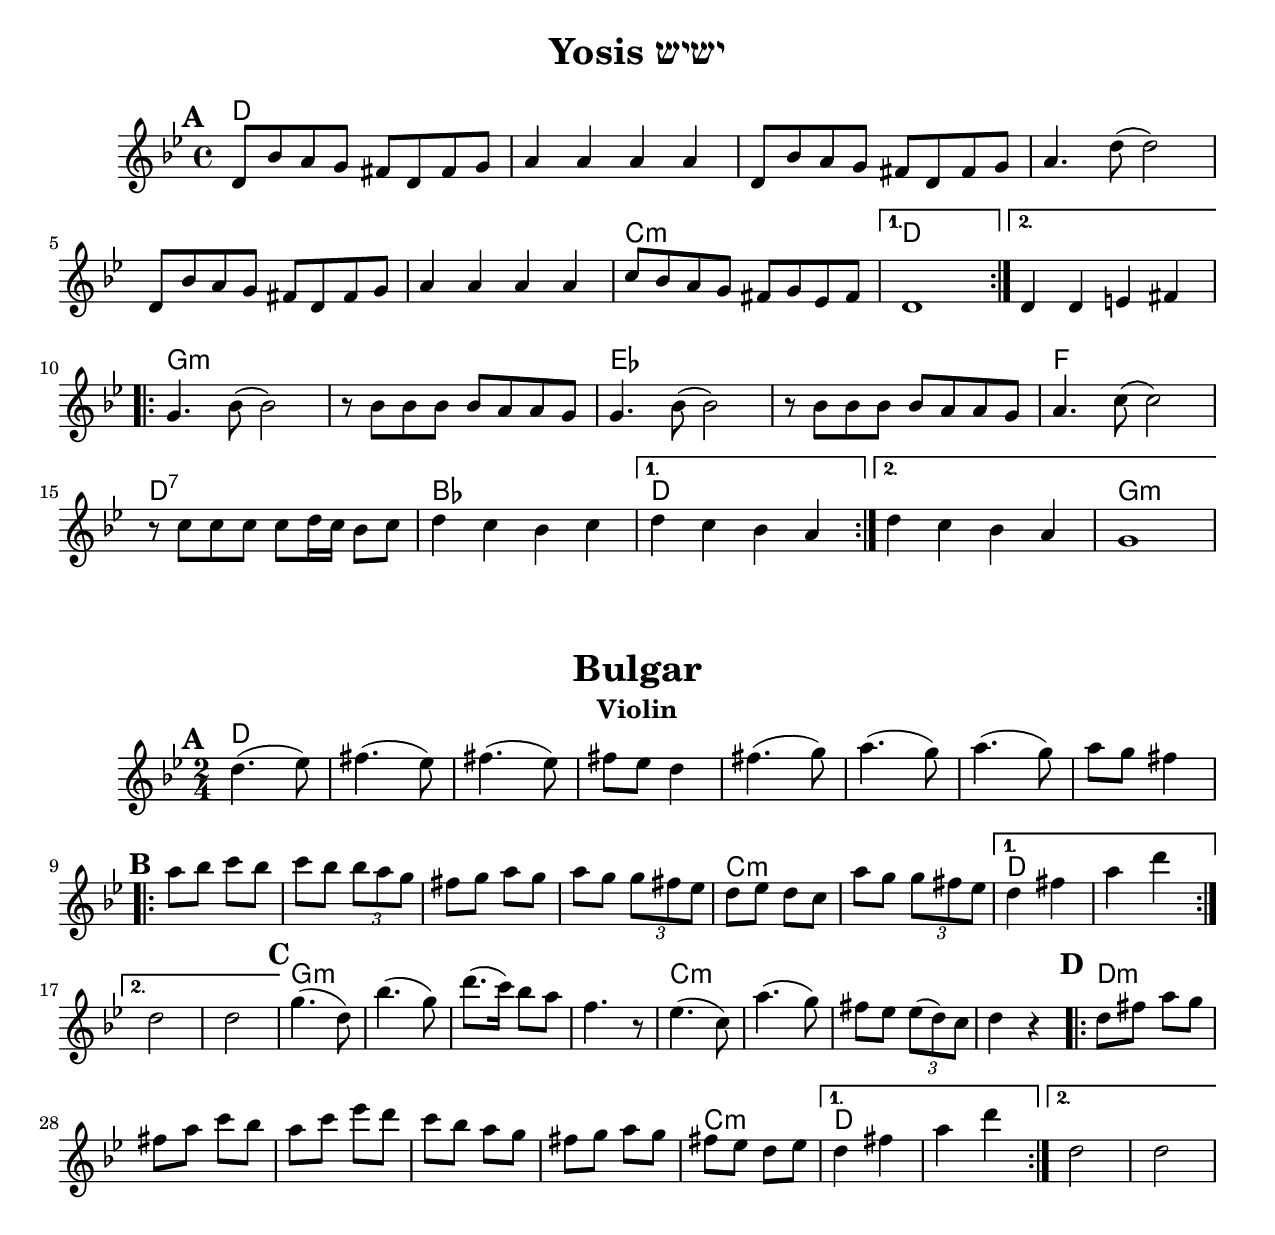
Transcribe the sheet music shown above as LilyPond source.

\version "2.18.0"
\language "english"
\version "2.18.0"
\include "english.ly"
\paper{
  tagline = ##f
  print-all-headers = ##t
  #(set-paper-size "letter")
}
date = #(strftime "%d-%m-%Y" (localtime (current-time)))

%\markup{ \italic{ " Updated " \date  }  }

%\markup{ Got something to say? }

global = {
  \clef treble
  \key g \minor
  \time 4/4
  \set Score.markFormatter = #format-mark-box-alphabet
}

%#################################### Melody ########################
melody = \relative c'' {
  \global
  %\partial 16*3 a16 d f   %lead in notes

  \repeat volta 2{
    \mark \default
    d,8 bf' a g fs d fs g
    a4 a a a
    d,8 bf' a g fs d fs g
    a4. d8(d2)|

    d,8 bf' a g fs d fs g
    a4 a a a
    c8 bf a g fs g ef fs

  }
  \alternative { { d1}{ d4 d e fs} }
  \break

  \repeat volta 2{
    g4. bf8(bf2)
    r8 bf bf bf bf a a g|
    g4. bf8(bf2)
    r8 bf bf bf bf a a g|

    a4. c8(c2)
    r8 c c c c d16 c bf8 c|
    d4 c bf c
  }
  \alternative {
    {

      d4 c bf a
    }
    {
      d4 c bf a
      g1
    }
  }

}
%################################# Lyrics #####################
%\addlyrics{  }
%################################# Chords #######################
harmonies = \chordmode {
  d1*6
  c1:m
  d1*2
  %add progression for 2nd ending
  g1*2:m
  ef1*2
  f1
  d1:7
  bf1
  d1
  d1
  g1:m


}

\score {
  <<
    \new ChordNames {
      \set chordChanges = ##t
      \harmonies
    }
    \new Staff
    \melody
  >>
  \header{
    title= "Yosis ישיש"
    subtitle=""
    composer= ""
    instrument =""
    arranger= ""
  }
  \layout{indent = 1.0\cm}
  \midi {
    \tempo 4 = 120

    % \midi { }
  }
}
%{
  % more verses:
  \markup{}
  \markup {
  \fill-line {
  \hspace #0.1 % distance from left margin
  \column {
  \line { "1."
  \column {
  ""
  }
  }
  \hspace #0.2 % vertical distance between verses
  \line { "2."
  \column {
  ""
  }
  }
  }
  \hspace #0.1  % horiz. distance between columns
  \column {
  \line { "3."
  \column {
  ""
  }
  }
  \hspace #0.2 % distance between verses
  \line { "4."
  \column {
  ""
  }
  }
  }
  \hspace #0.1 % distance to right margin
  }
  }

%}

\version "2.18.0"
\include "english.ly"
\paper{
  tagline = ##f
  print-all-headers = ##t
  #(set-paper-size "letter")
}
date = #(strftime "%d-%m-%Y" (localtime (current-time)))

%\markup{ \italic{ " Updated " \date  }  }

%\markup{ Got something to say? }

global = {
  \clef treble
  \key g \minor
  \time 2/4
  \set Score.markFormatter = #format-mark-box-alphabet
}

%#################################### Melody ########################
melody = \relative c'' {
  \global
  %\partial 16*3 a16 d f   %lead in notes


  \mark \default
  d4. (ef8)
  fs4. (ef8)
  fs4. (ef8)
  fs8ef d4

  fs4.(g8)
  a4.(g8)
  a4.(g8)
  a8 g fs4|
  \break

  \repeat volta 2{
    \mark \default
    a8 bf c bf
    c8 bf \tuplet 3/2{bf a g}
    fs8 g a g
    a8 g \tuplet 3/2{g fs ef}

    d8 ef d c
    a'8 g \tuplet 3/2{g fs ef}
  }
  \alternative {
    {
      d4 fs
      a4 d
    }
    {
      d,2
      d2
    }
  }
  \mark \default
  g4.(d8)
  bf'4. (g8)
  d'8.(c16) bf8 a|
  f4. r8

  ef4.(c8)
  a'4.(g8)
  fs8 ef \tuplet 3/2 {ef(d) c}
  d4 r
  \repeat volta 2{
    \mark \default
    d8 fs a g
    fs8 a c bf
    a8 c ef d
    c8 bf a g
    fs8 g a g
    fs8 ef d ef
  }
  \alternative {
    {
      d4 fs
      a4 d
    }
    {
      d,2
      d2
    }
  }
}
%################################# Lyrics #####################
%\addlyrics{  }
%################################# Chords #######################
harmonies = \chordmode {
  d2*12
  c2*2:m
  d2*4
  g2*4:m
  c2*4:m
  d2*5:m
  c2:m
  d2*2
}

\score {
  <<
    \new ChordNames {
      \set chordChanges = ##f
      \harmonies
    }
    \new Staff
    \melody
  >>
  \header{
    title= "Bulgar"
    subtitle=""
    composer= ""
    instrument = "Violin"
    arranger= ""
  }
  \layout{indent = 1.0\cm}
  \midi {
    \tempo 4 = 120

    % \midi { }
  }
}
%{
% more verses:
\markup{}
\markup {
  \fill-line {
    \hspace #0.1 % distance from left margin
    \column {
      \line { "1."
	\column {
	  ""
	}
      }
      \hspace #0.2 % vertical distance between verses
      \line { "2."
	\column {
	 ""
	}
      }
    }
    \hspace #0.1  % horiz. distance between columns
    \column {
      \line { "3."
	\column {
	  ""
	}
      }
      \hspace #0.2 % distance between verses
      \line { "4."
	\column {
	 ""
	}
      }
    }
    \hspace #0.1 % distance to right margin
  }
}

%}
